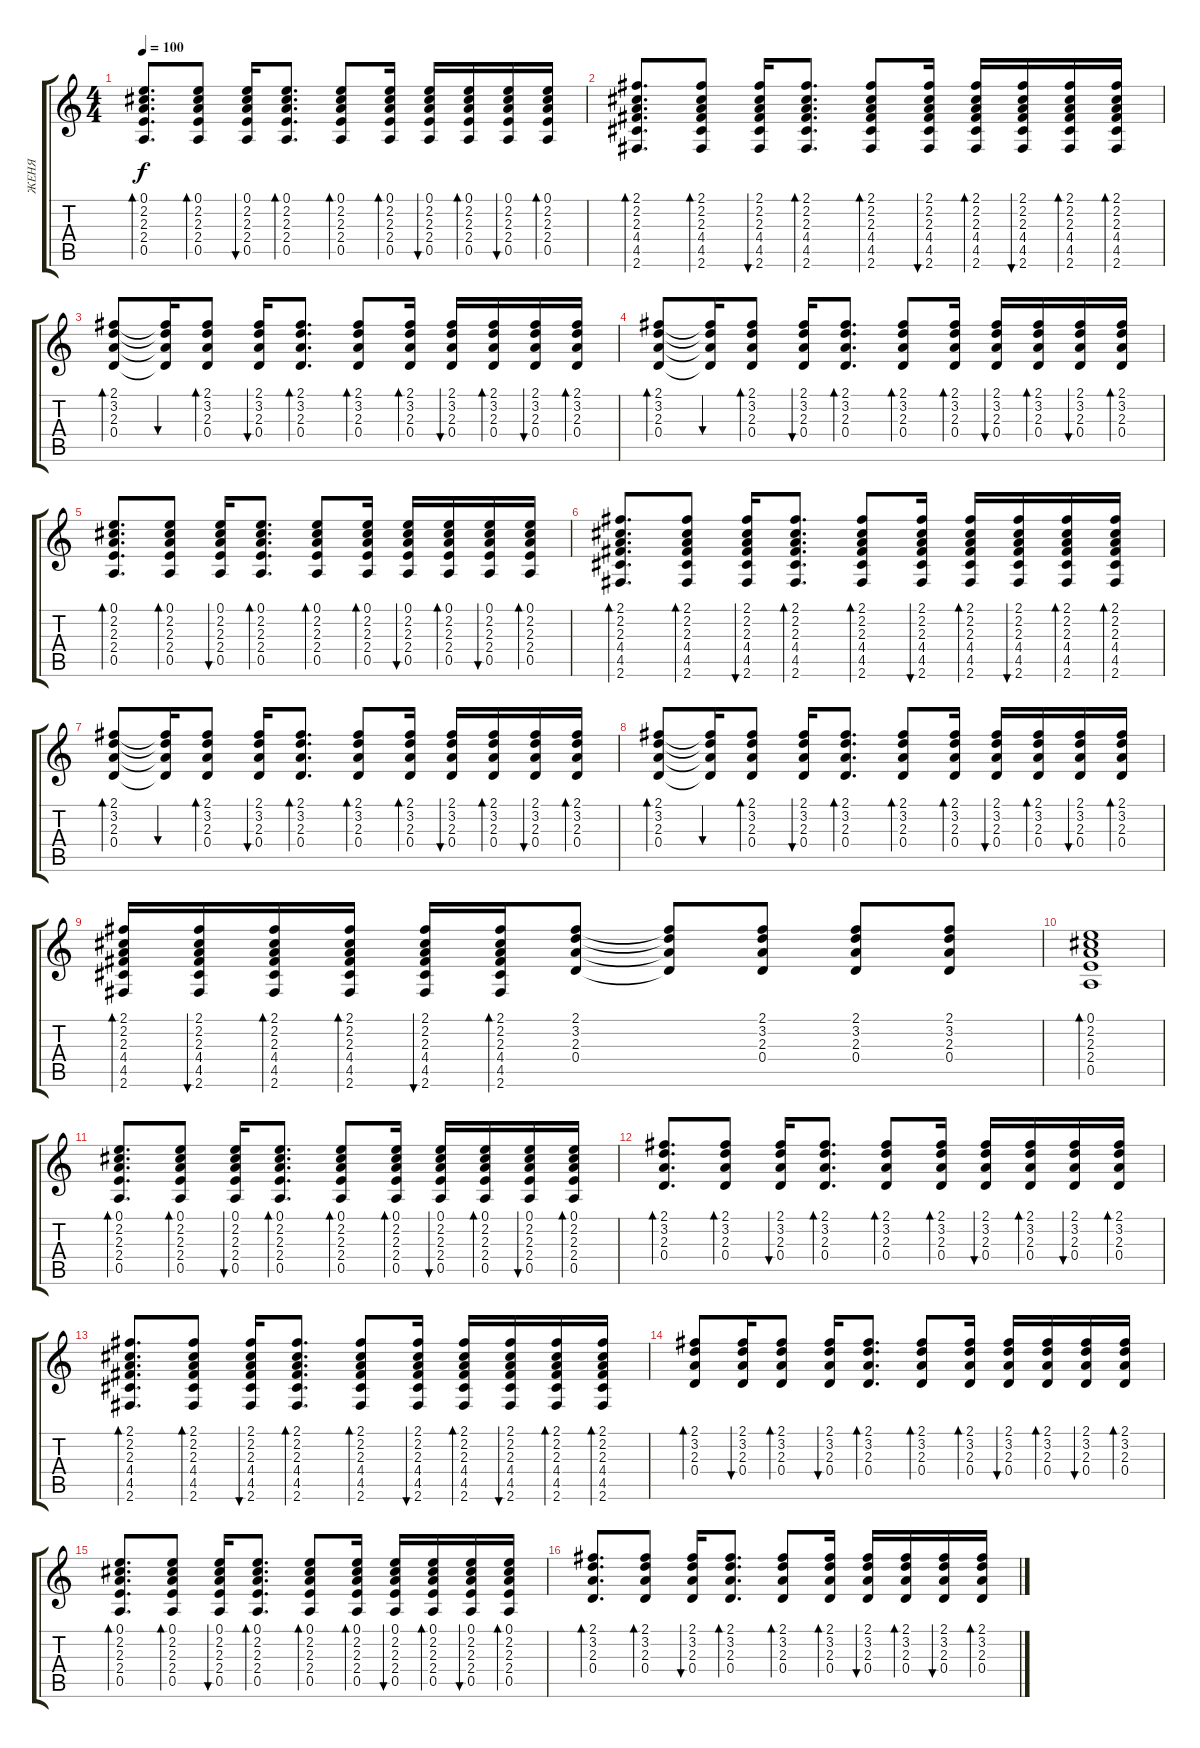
\track ("ЖЕНЯ" "ЖЕНЯ") {instrument acousticguitarsteel}
\staff {score tabs}
\tuning (E4 B3 G3 D3 A2 E2) {hide}
\ts (4 4)
\tempo 100
\clef g2
\ks c
(0.1 2.2 2.3 2.4 0.5).8{d bd 30 dy f} (0.1 2.2 2.3 2.4 0.5).8{bd 30} (0.1 2.2 2.3 2.4 0.5).16{bu 30} (0.1 2.2 2.3 2.4 0.5).8{d bd 30} (0.1 2.2 2.3 2.4 0.5).8{bd 30} (0.1 2.2 2.3 2.4 0.5).16{bd 30} (0.1 2.2 2.3 2.4 0.5).16{bu 30} (0.1 2.2 2.3 2.4 0.5).16{bd 30} (0.1 2.2 2.3 2.4 0.5).16{bu 30} (0.1 2.2 2.3 2.4 0.5).16{bd 30} |
(2.1 2.2 2.3 4.4 4.5 2.6).8{d bd 30} (2.1 2.2 2.3 4.4 4.5 2.6).8{bd 30} (2.1 2.2 2.3 4.4 4.5 2.6).16{bu 30} (2.1 2.2 2.3 4.4 4.5 2.6).8{d bd 30} (2.1 2.2 2.3 4.4 4.5 2.6).8{bd 30} (2.1 2.2 2.3 4.4 4.5 2.6).16{bu 30} (2.1 2.2 2.3 4.4 4.5 2.6).16{bd 30} (2.1 2.2 2.3 4.4 4.5 2.6).16{bu 30} (2.1 2.2 2.3 4.4 4.5 2.6).16{bd 30} (2.1 2.2 2.3 4.4 4.5 2.6).16{bd 30} |
(2.1 3.2 2.3 0.4).8{bd 30} (2.1{t} 3.2{t} 2.3{t} 0.4{t}).16{bu 30} (2.1 3.2 2.3 0.4).8{bd 30} (2.1 3.2 2.3 0.4).16{bu 30} (2.1 3.2 2.3 0.4).8{d bd 30} (2.1 3.2 2.3 0.4).8{bd 30} (2.1 3.2 2.3 0.4).16{bd 30} (2.1 3.2 2.3 0.4).16{bu 30} (2.1 3.2 2.3 0.4).16{bd 30} (2.1 3.2 2.3 0.4).16{bu 30} (2.1 3.2 2.3 0.4).16{bd 30} |
(2.1 3.2 2.3 0.4).8{bd 30} (2.1{t} 3.2{t} 2.3{t} 0.4{t}).16{bu 30} (2.1 3.2 2.3 0.4).8{bd 30} (2.1 3.2 2.3 0.4).16{bu 30} (2.1 3.2 2.3 0.4).8{d bd 30} (2.1 3.2 2.3 0.4).8{bd 30} (2.1 3.2 2.3 0.4).16{bd 30} (2.1 3.2 2.3 0.4).16{bu 30} (2.1 3.2 2.3 0.4).16{bd 30} (2.1 3.2 2.3 0.4).16{bu 30} (2.1 3.2 2.3 0.4).16{bd 30} |
(0.1 2.2 2.3 2.4 0.5).8{d bd 30} (0.1 2.2 2.3 2.4 0.5).8{bd 30} (0.1 2.2 2.3 2.4 0.5).16{bu 30} (0.1 2.2 2.3 2.4 0.5).8{d bd 30} (0.1 2.2 2.3 2.4 0.5).8{bd 30} (0.1 2.2 2.3 2.4 0.5).16{bd 30} (0.1 2.2 2.3 2.4 0.5).16{bu 30} (0.1 2.2 2.3 2.4 0.5).16{bd 30} (0.1 2.2 2.3 2.4 0.5).16{bu 30} (0.1 2.2 2.3 2.4 0.5).16{bd 30} |
(2.1 2.2 2.3 4.4 4.5 2.6).8{d bd 30} (2.1 2.2 2.3 4.4 4.5 2.6).8{bd 30} (2.1 2.2 2.3 4.4 4.5 2.6).16{bu 30} (2.1 2.2 2.3 4.4 4.5 2.6).8{d bd 30} (2.1 2.2 2.3 4.4 4.5 2.6).8{bd 30} (2.1 2.2 2.3 4.4 4.5 2.6).16{bu 30} (2.1 2.2 2.3 4.4 4.5 2.6).16{bd 30} (2.1 2.2 2.3 4.4 4.5 2.6).16{bu 30} (2.1 2.2 2.3 4.4 4.5 2.6).16{bd 30} (2.1 2.2 2.3 4.4 4.5 2.6).16{bd 30} |
(2.1 3.2 2.3 0.4).8{bd 30} (2.1{t} 3.2{t} 2.3{t} 0.4{t}).16{bu 30} (2.1 3.2 2.3 0.4).8{bd 30} (2.1 3.2 2.3 0.4).16{bu 30} (2.1 3.2 2.3 0.4).8{d bd 30} (2.1 3.2 2.3 0.4).8{bd 30} (2.1 3.2 2.3 0.4).16{bd 30} (2.1 3.2 2.3 0.4).16{bu 30} (2.1 3.2 2.3 0.4).16{bd 30} (2.1 3.2 2.3 0.4).16{bu 30} (2.1 3.2 2.3 0.4).16{bd 30} |
(2.1 3.2 2.3 0.4).8{bd 30} (2.1{t} 3.2{t} 2.3{t} 0.4{t}).16{bu 30} (2.1 3.2 2.3 0.4).8{bd 30} (2.1 3.2 2.3 0.4).16{bu 30} (2.1 3.2 2.3 0.4).8{d bd 30} (2.1 3.2 2.3 0.4).8{bd 30} (2.1 3.2 2.3 0.4).16{bd 30} (2.1 3.2 2.3 0.4).16{bu 30} (2.1 3.2 2.3 0.4).16{bd 30} (2.1 3.2 2.3 0.4).16{bu 30} (2.1 3.2 2.3 0.4).16{bd 30} |
(2.1 2.2 2.3 4.4 4.5 2.6).16{bd 30} (2.1 2.2 2.3 4.4 4.5 2.6).16{bu 30} (2.1 2.2 2.3 4.4 4.5 2.6).16{bd 30} (2.1 2.2 2.3 4.4 4.5 2.6).16{bd 30} (2.1 2.2 2.3 4.4 4.5 2.6).16{bu 30} (2.1 2.2 2.3 4.4 4.5 2.6).16{bd 30} (2.1 3.2 2.3 0.4).8 (2.1{t} 3.2{t} 2.3{t} 0.4{t}).8 (2.1 3.2 2.3 0.4).8 (2.1 3.2 2.3 0.4).8 (2.1 3.2 2.3 0.4).8 |
(0.1 2.2 2.3 2.4 0.5).1{bd 60} |
(0.1 2.2 2.3 2.4 0.5).8{d bd 30} (0.1 2.2 2.3 2.4 0.5).8{bd 30} (0.1 2.2 2.3 2.4 0.5).16{bu 30} (0.1 2.2 2.3 2.4 0.5).8{d bd 30} (0.1 2.2 2.3 2.4 0.5).8{bd 30} (0.1 2.2 2.3 2.4 0.5).16{bd 30} (0.1 2.2 2.3 2.4 0.5).16{bu 30} (0.1 2.2 2.3 2.4 0.5).16{bd 30} (0.1 2.2 2.3 2.4 0.5).16{bu 30} (0.1 2.2 2.3 2.4 0.5).16{bd 30} |
(2.1 3.2 2.3 0.4).8{d bd 30} (2.1 3.2 2.3 0.4).8{bd 30} (2.1 3.2 2.3 0.4).16{bu 30} (2.1 3.2 2.3 0.4).8{d bd 30} (2.1 3.2 2.3 0.4).8{bd 30} (2.1 3.2 2.3 0.4).16{bd 30} (2.1 3.2 2.3 0.4).16{bu 30} (2.1 3.2 2.3 0.4).16{bd 30} (2.1 3.2 2.3 0.4).16{bu 30} (2.1 3.2 2.3 0.4).16{bd 30} |
(2.1 2.2 2.3 4.4 4.5 2.6).8{d bd 30} (2.1 2.2 2.3 4.4 4.5 2.6).8{bd 30} (2.1 2.2 2.3 4.4 4.5 2.6).16{bu 30} (2.1 2.2 2.3 4.4 4.5 2.6).8{d bd 30} (2.1 2.2 2.3 4.4 4.5 2.6).8{bd 30} (2.1 2.2 2.3 4.4 4.5 2.6).16{bu 30} (2.1 2.2 2.3 4.4 4.5 2.6).16{bd 30} (2.1 2.2 2.3 4.4 4.5 2.6).16{bu 30} (2.1 2.2 2.3 4.4 4.5 2.6).16{bd 30} (2.1 2.2 2.3 4.4 4.5 2.6).16{bd 30} |
(2.1 3.2 2.3 0.4).8{bd 30} (2.1 3.2 2.3 0.4).16{bu 30} (2.1 3.2 2.3 0.4).8{bd 30} (2.1 3.2 2.3 0.4).16{bu 30} (2.1 3.2 2.3 0.4).8{d bd 30} (2.1 3.2 2.3 0.4).8{bd 30} (2.1 3.2 2.3 0.4).16{bd 30} (2.1 3.2 2.3 0.4).16{bu 30} (2.1 3.2 2.3 0.4).16{bd 30} (2.1 3.2 2.3 0.4).16{bu 30} (2.1 3.2 2.3 0.4).16{bd 30} |
(0.1 2.2 2.3 2.4 0.5).8{d bd 30} (0.1 2.2 2.3 2.4 0.5).8{bd 30} (0.1 2.2 2.3 2.4 0.5).16{bu 30} (0.1 2.2 2.3 2.4 0.5).8{d bd 30} (0.1 2.2 2.3 2.4 0.5).8{bd 30} (0.1 2.2 2.3 2.4 0.5).16{bd 30} (0.1 2.2 2.3 2.4 0.5).16{bu 30} (0.1 2.2 2.3 2.4 0.5).16{bd 30} (0.1 2.2 2.3 2.4 0.5).16{bu 30} (0.1 2.2 2.3 2.4 0.5).16{bd 30} |
(2.1 3.2 2.3 0.4).8{d bd 30} (2.1 3.2 2.3 0.4).8{bd 30} (2.1 3.2 2.3 0.4).16{bu 30} (2.1 3.2 2.3 0.4).8{d bd 30} (2.1 3.2 2.3 0.4).8{bd 30} (2.1 3.2 2.3 0.4).16{bd 30} (2.1 3.2 2.3 0.4).16{bu 30} (2.1 3.2 2.3 0.4).16{bd 30} (2.1 3.2 2.3 0.4).16{bu 30} (2.1 3.2 2.3 0.4).16{bd 30}
